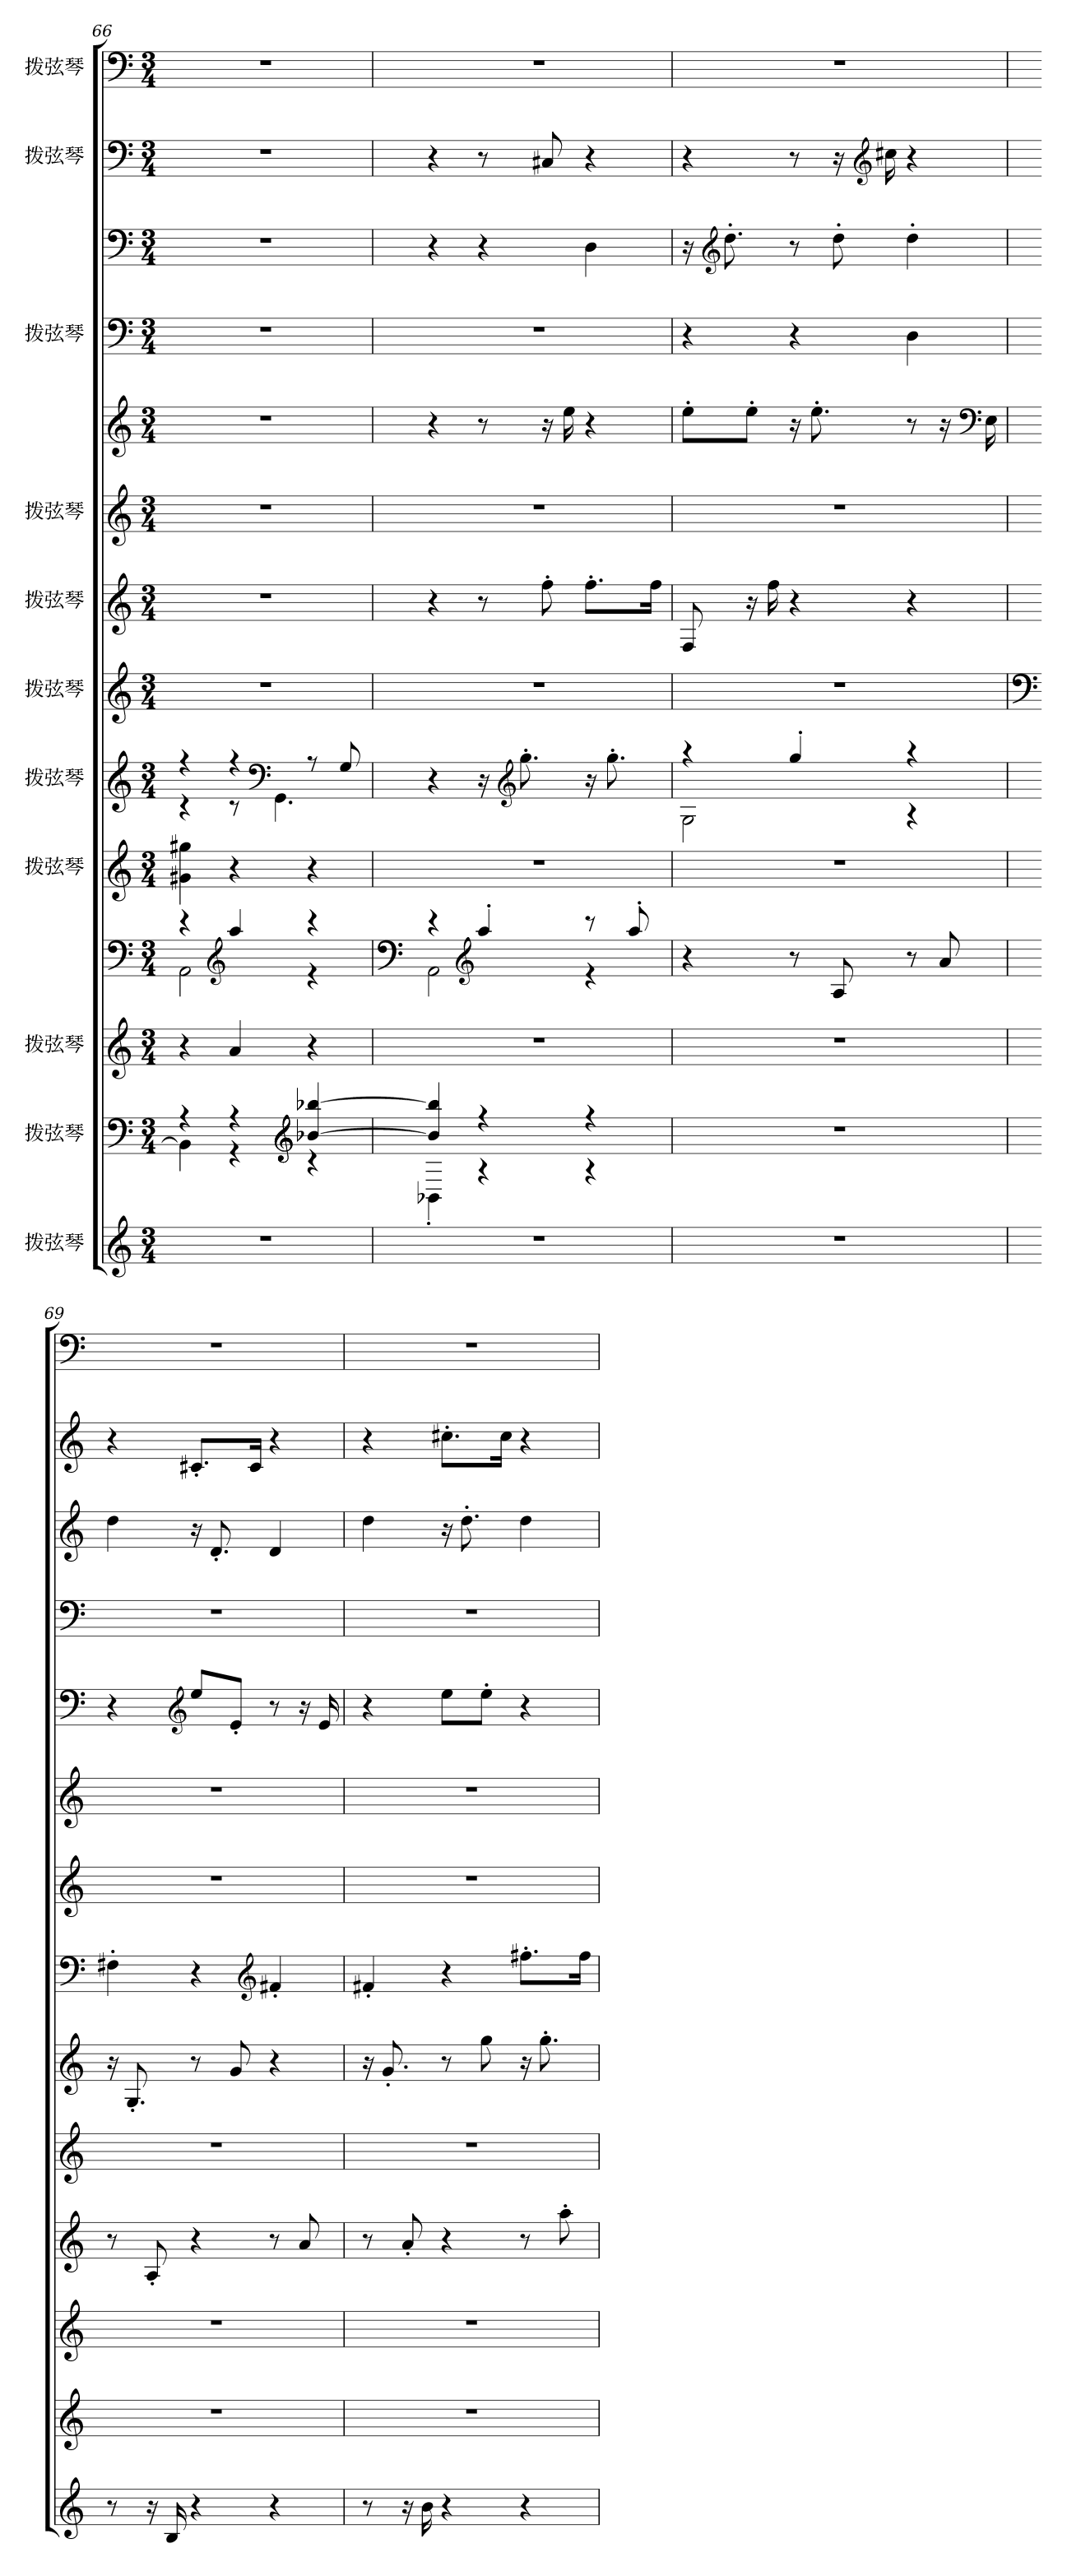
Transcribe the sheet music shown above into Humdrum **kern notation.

**kern	**kern	**kern	**kern	**kern	**kern	**kern	**kern	**kern	**kern	**kern	**kern	**kern	**kern
*part11	*part10	*part9	*part9	*part8	*part7	*part6	*part5	*part4	*part4	*part3	*part3	*part2	*part1
*staff14	*staff13	*staff12	*staff11	*staff10	*staff9	*staff8	*staff7	*staff6	*staff5	*staff4	*staff3	*staff2	*staff1
*I"拨弦琴	*I"拨弦琴	*I"拨弦琴	*	*I"拨弦琴	*I"拨弦琴	*I"拨弦琴	*I"拨弦琴	*I"拨弦琴	*	*I"拨弦琴	*	*I"拨弦琴	*I"拨弦琴
!!LO:PB:g=z
*clefG2	*clefF4	*clefG2	*clefF4	*clefG2	*clefG2	*clefG2	*clefG2	*clefG2	*clefG2	*clefF4	*clefF4	*clefF4	*clefF4
*k[]	*k[]	*k[]	*k[]	*k[]	*k[]	*k[]	*k[]	*k[]	*k[]	*k[]	*k[]	*k[]	*k[]
*M3/4	*M3/4	*M3/4	*M3/4	*M3/4	*M3/4	*M3/4	*M3/4	*M3/4	*M3/4	*M3/4	*M3/4	*M3/4	*M3/4
=66	=66	=66	=66	=66	=66	=66	=66	=66	=66	=66	=66	=66	=66
*	*^	*	*^	*	*^	*	*	*	*	*	*	*	*
2.r	4r	4BB-\]	4r	4r	2AA\	4g#X\ 4gg#X\	4r	4r	2.r	2.r	2.r	2.r	2.r	2.r	2.r	2.r
*	*	*	*	*clefG2	*	*	*	*	*	*	*	*	*	*	*	*
.	4r	4r	4a/	4aa/	.	4r	4r	8r	.	.	.	.	.	.	.	.
*	*	*	*	*	*	*	*clefF4	*	*	*	*	*	*	*	*	*
.	.	.	.	.	.	.	.	4.GG\	.	.	.	.	.	.	.	.
*	*clefG2	*	*	*	*	*	*	*	*	*	*	*	*	*	*	*
.	[4b-X/ [4bb-X/	4r	4r	4r	4r	4r	8r	.	.	.	.	.	.	.	.	.
.	.	.	.	.	.	.	8G/	.	.	.	.	.	.	.	.	.
*	*	*	*	*	*	*	*v	*v	*	*	*	*	*	*	*	*
=67	=67	=67	=67	=67	=67	=67	=67	=67	=67	=67	=67	=67	=67	=67	=67
*	*	*	*	*clefF4	*	*	*	*	*	*	*	*	*	*	*
2.r	4b-/] 4bb-/]	4BB-X'\	2.r	4r	2AA\	2.r	4r	2.r	4r	2.r	4r	2.r	4r	4r	2.r
*	*	*	*	*clefG2	*	*	*	*	*	*	*	*	*	*	*
.	4r	4r	.	4aa'/	.	.	16r	.	8r	.	8r	.	4r	8r	.
*	*	*	*	*	*	*	*clefG2	*	*	*	*	*	*	*	*
.	.	.	.	.	.	.	8.gg'\	.	.	.	.	.	.	.	.
.	.	.	.	.	.	.	.	.	8ff'\	.	16r	.	.	8C#X/	.
.	.	.	.	.	.	.	.	.	.	.	16ee\	.	.	.	.
.	4r	4r	.	8r	4r	.	16r	.	8.ff'\L	.	4r	.	4D\	4r	.
.	.	.	.	.	.	.	8.gg'\	.	.	.	.	.	.	.	.
.	.	.	.	8aa'/	.	.	.	.	.	.	.	.	.	.	.
.	.	.	.	.	.	.	.	.	16ff\Jk	.	.	.	.	.	.
*	*v	*v	*	*v	*v	*	*	*	*	*	*	*	*	*	*
=68	=68	=68	=68	=68	=68	=68	=68	=68	=68	=68	=68	=68	=68
*	*	*	*	*	*^	*	*	*	*	*	*	*	*
2.r	2.r	2.r	4r	2.r	4r	2G\	2.r	8F/	2.r	8ee'\L	4r	16r	4r	2.r
*	*	*	*	*	*	*	*	*	*	*	*	*clefG2	*	*
.	.	.	.	.	.	.	.	.	.	.	.	8.dd'\	.	.
.	.	.	.	.	.	.	.	16r	.	8ee'\J	.	.	.	.
.	.	.	.	.	.	.	.	16ff\	.	.	.	.	.	.
.	.	.	8r	.	4gg'/	.	.	4r	.	16r	4r	8r	8r	.
.	.	.	.	.	.	.	.	.	.	8.ee'\	.	.	.	.
.	.	.	8A/	.	.	.	.	.	.	.	.	8dd'\	16r	.
*	*	*	*	*	*	*	*	*	*	*	*	*	*clefG2	*
.	.	.	.	.	.	.	.	.	.	.	.	.	16cc#X\	.
.	.	.	8r	.	4r	4r	.	4r	.	8r	4D\	4dd'\	4r	.
.	.	.	8a/	.	.	.	.	.	.	16r	.	.	.	.
*	*	*	*	*	*	*	*	*	*	*clefF4	*	*	*	*
.	.	.	.	.	.	.	.	.	.	16E\	.	.	.	.
*	*	*	*	*	*v	*v	*	*	*	*	*	*	*	*
!!LO:PB:g=z
=69	=69	=69	=69	=69	=69	=69	=69	=69	=69	=69	=69	=69	=69
*	*	*	*	*	*	*clefF4	*	*	*	*	*	*	*
8r	2.r	2.r	8r	2.r	16r	4F#X'\	2.r	2.r	4r	2.r	4dd\	4r	2.r
.	.	.	.	.	8.G'/	.	.	.	.	.	.	.	.
16r	.	.	8A'/	.	.	.	.	.	.	.	.	.	.
16B/	.	.	.	.	.	.	.	.	.	.	.	.	.
*	*	*	*	*	*	*	*	*	*clefG2	*	*	*	*
4r	.	.	4r	.	8r	4r	.	.	8ee/L	.	16r	8.c#X'/L	.
.	.	.	.	.	.	.	.	.	.	.	8.d'/	.	.
.	.	.	.	.	8g/	.	.	.	8e'/J	.	.	.	.
.	.	.	.	.	.	.	.	.	.	.	.	16c#/Jk	.
*	*	*	*	*	*	*clefG2	*	*	*	*	*	*	*
4r	.	.	8r	.	4r	4f#X'/	.	.	8r	.	4d/	4r	.
.	.	.	8a/	.	.	.	.	.	16r	.	.	.	.
.	.	.	.	.	.	.	.	.	16e/	.	.	.	.
=70	=70	=70	=70	=70	=70	=70	=70	=70	=70	=70	=70	=70	=70
8r	2.r	2.r	8r	2.r	16r	4f#X'/	2.r	2.r	4r	2.r	4dd\	4r	2.r
.	.	.	.	.	8.g'/	.	.	.	.	.	.	.	.
16r	.	.	8a'/	.	.	.	.	.	.	.	.	.	.
16b\	.	.	.	.	.	.	.	.	.	.	.	.	.
4r	.	.	4r	.	8r	4r	.	.	8ee\L	.	16r	8.cc#X'\L	.
.	.	.	.	.	.	.	.	.	.	.	8.dd'\	.	.
.	.	.	.	.	8gg\	.	.	.	8ee'\J	.	.	.	.
.	.	.	.	.	.	.	.	.	.	.	.	16cc#\Jk	.
4r	.	.	8r	.	16r	8.ff#X'\L	.	.	4r	.	4dd\	4r	.
.	.	.	.	.	8.gg'\	.	.	.	.	.	.	.	.
.	.	.	8aa'\	.	.	.	.	.	.	.	.	.	.
.	.	.	.	.	.	16ff#\Jk	.	.	.	.	.	.	.
=	=	=	=	=	=	=	=	=	=	=	=	=	=
*-	*-	*-	*-	*-	*-	*-	*-	*-	*-	*-	*-	*-	*-
